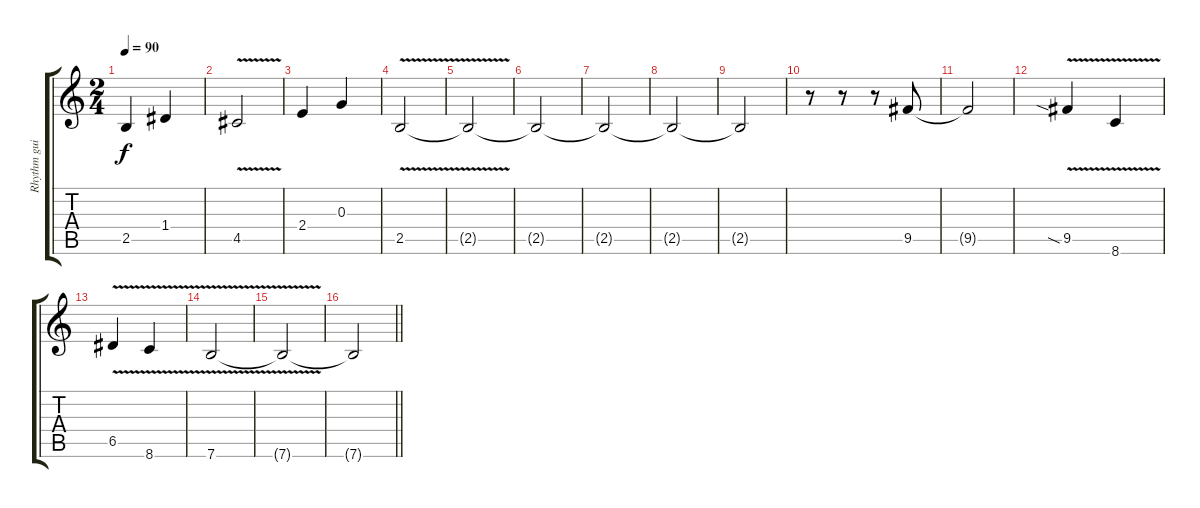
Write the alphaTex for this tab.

\track ("Rhythm guitar + addition lead" "Rhythm gui") {instrument overdrivenguitar}
\staff {score tabs}
\tuning (E4 B3 G3 D3 A2 E2) {hide}
\ts (2 4)
\tempo 90
\clef g2
\ks c
2.5.4{dy f} 1.4.4 |
4.5{v}.2 |
2.4.4 0.3.4 |
2.5{v}.2 |
2.5{t}.2 |
2.5{t}.2 |
2.5{t}.2 |
2.5{t}.2 |
2.5{t}.2 |
r.8 r.8 r.8 9.5.8 |
9.5{t}.2 |
9.5{v sia}.4 8.6{v}.4 |
6.5{v}.4 8.6{v}.4 |
7.6{v}.2 |
7.6{t}.2{volume 0} |
\barLineRight lightlight
7.6{t}.2
